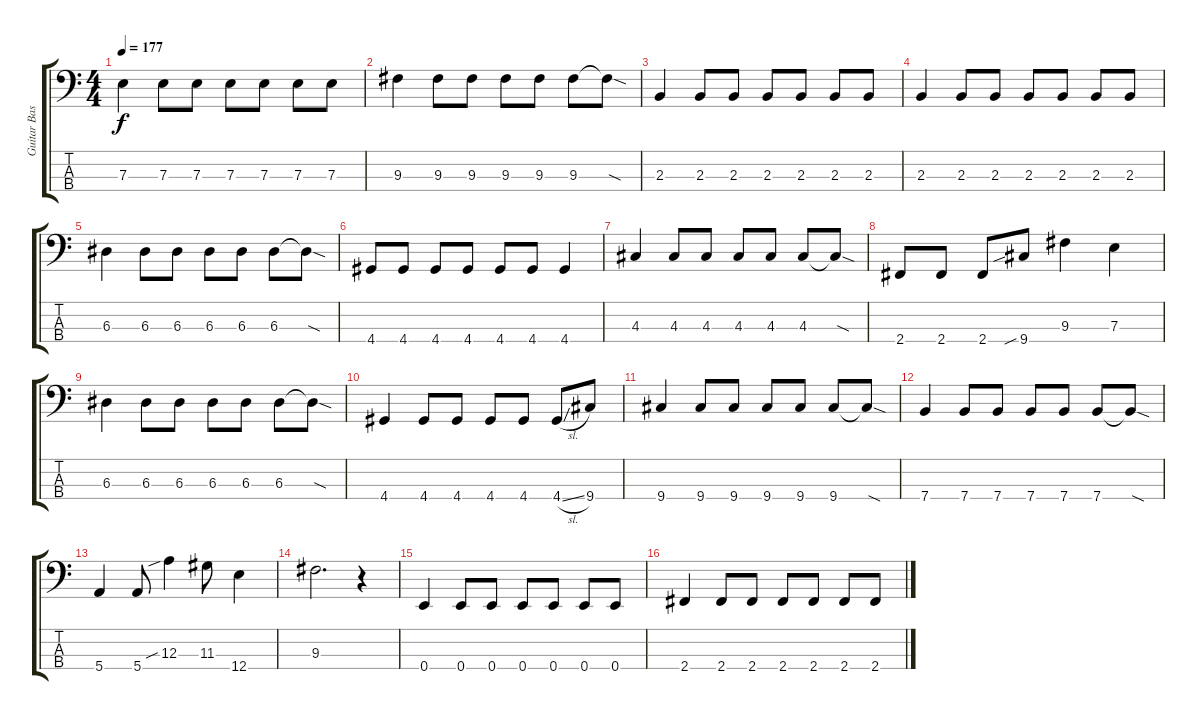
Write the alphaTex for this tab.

\track ("Guitar Bass" "Guitar Bas") {instrument electricbassfinger}
\staff {score tabs}
\tuning (G2 D2 A1 E1) {hide}
\ts (4 4)
\tempo 177
\clef f4
\ks c
7.3.4{dy f} 7.3.8 7.3.8 7.3.8 7.3.8 7.3.8 7.3.8 |
9.3.4 9.3.8 9.3.8 9.3.8 9.3.8 9.3.8 9.3{sod t}.8 |
2.3.4 2.3.8 2.3.8 2.3.8 2.3.8 2.3.8 2.3.8 |
2.3.4 2.3.8 2.3.8 2.3.8 2.3.8 2.3.8 2.3.8 |
6.3.4 6.3.8 6.3.8 6.3.8 6.3.8 6.3.8 6.3{sod t}.8 |
4.4.8 4.4.8 4.4.8 4.4.8 4.4.8 4.4.8 4.4.4 |
4.3.4 4.3.8 4.3.8 4.3.8 4.3.8 4.3.8 4.3{sod t}.8 |
2.4.8 2.4.8 2.4.8 9.4{sib}.8 9.3.4 7.3.4 |
6.3.4 6.3.8 6.3.8 6.3.8 6.3.8 6.3.8 6.3{sod t}.8 |
4.4.4 4.4.8 4.4.8 4.4.8 4.4.8 4.4{sl}.8 9.4.8 |
9.4.4 9.4.8 9.4.8 9.4.8 9.4.8 9.4.8 9.4{sod t}.8 |
7.4.4 7.4.8 7.4.8 7.4.8 7.4.8 7.4.8 7.4{sod t}.8 |
5.4.4 5.4.8 12.3{sib}.4 11.3.8 12.4.4 |
9.3.2{d} r.4 |
0.4.4 0.4.8 0.4.8 0.4.8 0.4.8 0.4.8 0.4.8 |
2.4.4 2.4.8 2.4.8 2.4.8 2.4.8 2.4.8 2.4.8
